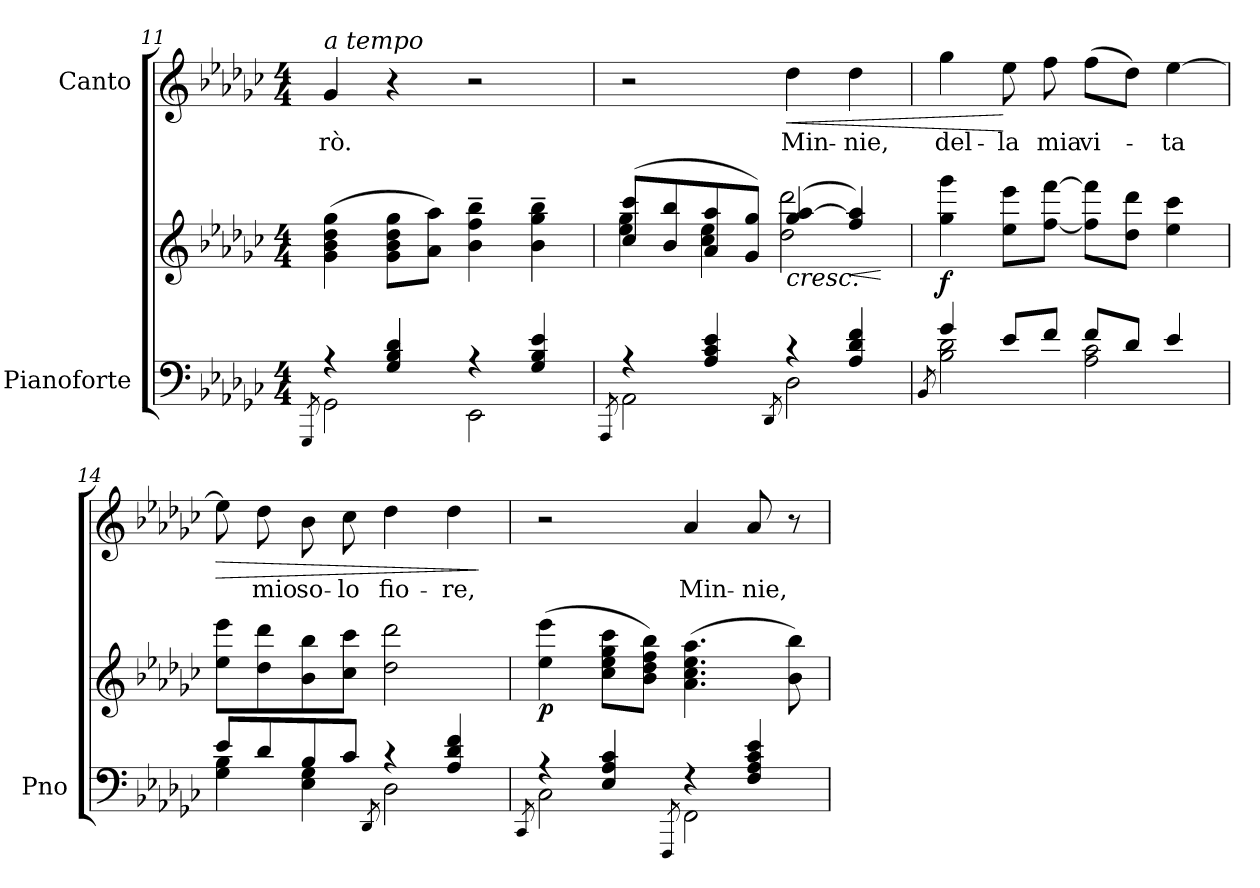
**kern	**kern	**dynam	**kern	**text	**dynam
*part2	*part2	*part2	*part1	*part1	*part1
*staff3	*staff2	*staff2/3	*staff1	*staff1	*staff1
*I"Pianoforte	*	*	*I"Canto	*	*
*I'Pno	*	*	*	*	*
!!LO:LB:g=z
*clefF4	*clefG2	*	*clefG2	*	*
*k[b-e-a-d-g-c-]	*k[b-e-a-d-g-c-]	*	*k[b-e-a-d-g-c-]	*	*
*M4/4	*M4/4	*	*M4/4	*	*
=11	=11	=11	=11	=11	=11
*^	*	*	*	*	*
.	8qGGG-/	.	.	.	.	.
!	!	!	!	!LO:TX:a:i:t=a tempo	!	!
!	!	!	!LO:DY:b	!	!	!
4r	2GG-\	(4g-\ 4b-\ 4dd-\ 4gg-\	other-dynamics	4g-/	rò.	.
4G-/ 4B-/ 4d-/	.	8g-\ 8b-\ 8dd-\ 8gg-\L	.	4r	.	.
.	.	8a-\ 8aa-\J)	.	.	.	.
4r	2EE-\	4b-\~ 4ff\~ 4bb-\~	.	2r	.	.
4G-/ 4B-/ 4e-/	.	4b-\~ 4gg-\~ 4bb-\~	.	.	.	.
=12	=12	=12	=12	=12	=12	=12
.	8qAAA-/	.	.	.	.	.
*	*	*^	*	*	*	*
4r	2AA-\	(>8cc-/ 8ccc-/L	4ee-\ 4gg-\	.	2r	.	.
.	.	8b-/ 8bb-/	.	.	.	.	.
4A-/ 4c-/ 4e-/	.	8a-/ 8aa-/	4cc-\ 4ee-\	.	.	.	.
.	.	8g-/ 8gg-/J)	.	.	.	.	.
.	8qDD-/	.	.	.	.	.	.
!	!	!	!	!LO:HP:b	!	!	!LO:HP:b
4r	2D-\	(4gg-/ [4aa-/	2dd-\ 2ddd-\	<	4dd-\	Min-	<
!	!	!	!	!LO:HP:b	!	!	!
4A-/ 4d-/ 4f/	.	4ff/ 4aa-/])	.	<	4dd-\	nie,	.
*v	*v	*	*	*	*	*	*
*	*v	*v	*	*	*	*
.	.	[ [	.	.	.
=13	=13	=13	=13	=13	=13
*^	*	*	*	*	*
.	8qBB-/	.	.	.	.	.
!	!	!	!LO:DY:b	!	!	!
4g-/	2B-\ 2d-\	4gg-\ 4ggg-\	f	4gg-\	del-	.
8e-/L	.	8ee-\ 8eee-\L	.	8ee-\	la	[
8f/J	.	[8ff\ [8fff\J	.	8ff\	mia	.
8f/L	2A-\ 2c-\	8ff\] 8fff\]L	.	(8ff\L	vi-	.
8d-/J	.	8dd-\ 8ddd-\J	.	8dd-\J)	.	.
4e-/	.	4ee-\ 4ccc-\	.	[4ee-\	ta	.
!!LO:PB:g=z
=14	=14	=14	=14	=14	=14	=14
!	!	!	!	!	!	!LO:HP:b
8e-/L	4G-\ 4B-\	8ee-\ 8eee-\L	.	8ee-\]	.	>
8d-/	.	8dd-\ 8ddd-\	.	8dd-\	mio	.
8B-/	4E-\ 4G-\	8b-\ 8bb-\	.	8b-\	so-	.
8c-/J	.	8cc-\ 8ccc-\J	.	8cc-\	lo	.
.	8qDD-/	.	.	.	.	.
4r	2D-\	2dd-\ 2ddd-\	.	4dd-\	fio-	.
4A-/ 4d-/ 4f/	.	.	.	4dd-\	re,	.
*v	*v	*	*	*	*	*
.	.	.	.	.	]
=15	=15	=15	=15	=15	=15
*^	*	*	*	*	*
.	8qCC-/	.	.	.	.	.
!	!	!	!LO:DY:b	!	!	!
4r	2C-\	(4ee-\ 4eee-\	p	2r	.	.
4E-/ 4A-/ 4c-/	.	8cc-\ 8ee-\ 8gg-\ 8ccc-\L	.	.	.	.
.	.	8b-\ 8dd-\ 8ff\ 8bb-\J)	.	.	.	.
.	8qFFF/	.	.	.	.	.
4r	2FF\	(4.a-\ 4.cc-\ 4.ee-\ 4.aa-\	.	4a-/	Min-	.
4F/ 4A-/ 4c-/ 4e-/	.	.	.	8a-/	nie,	.
.	.	8b-\ 8bb-\)	.	8r	.	.
*v	*v	*	*	*	*	*
=	=	=	=	=	=
*-	*-	*-	*-	*-	*-
